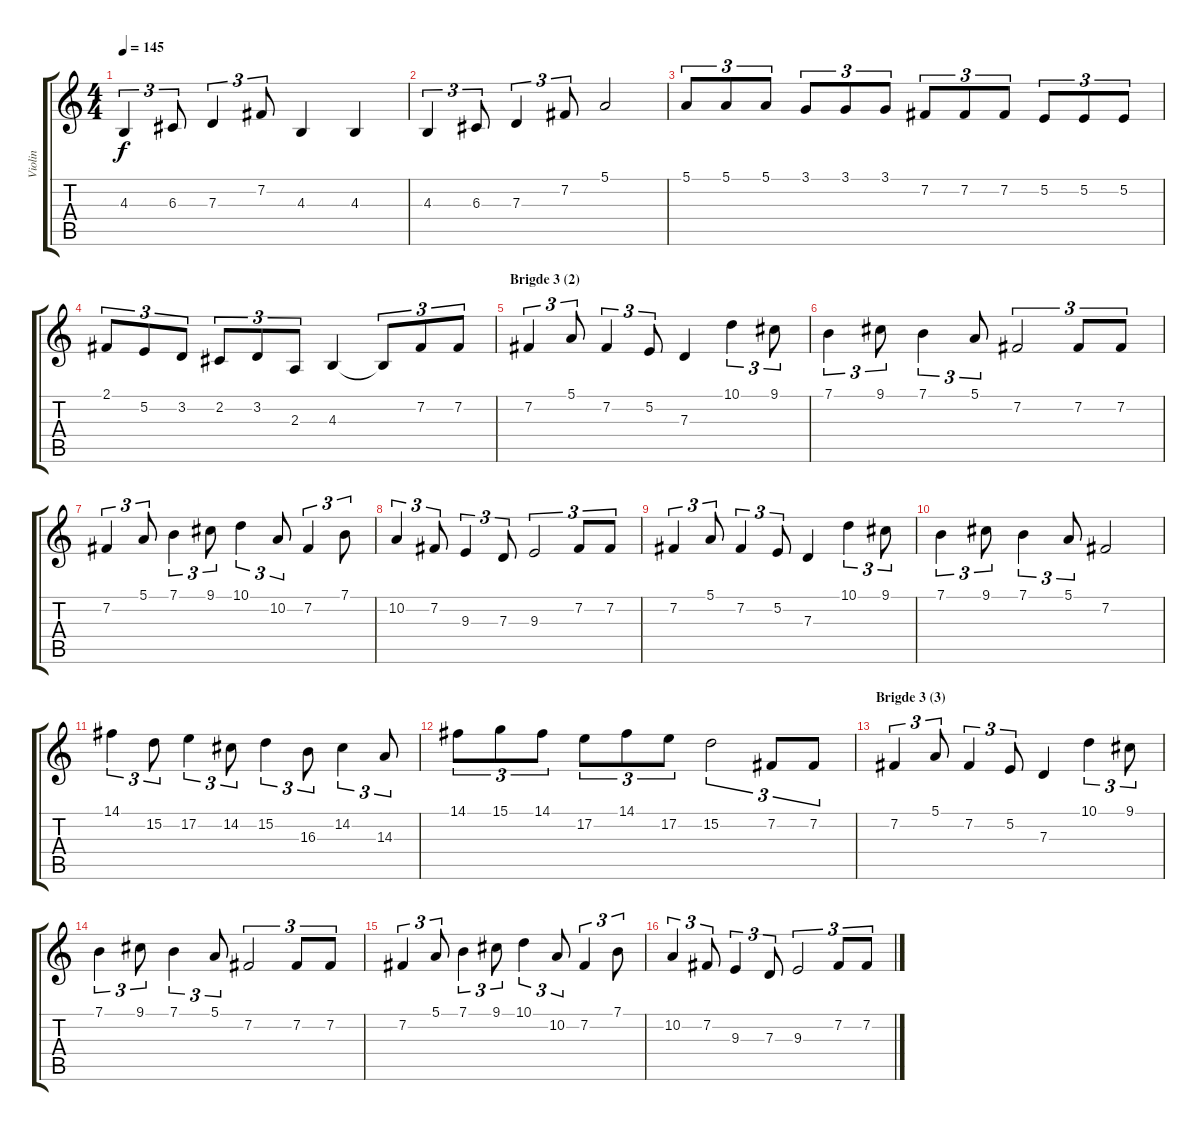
\track ("Violin" "Violin") {instrument violin}
\staff {score tabs}
\tuning (E4 B3 G3 D3 A2 E2) {hide}
\ts (4 4)
\tempo 145
\clef g2
\ks c
4.3.4{tu (3 2) dy f} 6.3.8{tu (3 2)} 7.3.4{tu (3 2)} 7.2.8{tu (3 2)} 4.3.4 4.3.4 |
4.3.4{tu (3 2)} 6.3.8{tu (3 2)} 7.3.4{tu (3 2)} 7.2.8{tu (3 2)} 5.1.2 |
5.1.8{tu (3 2)} 5.1.8{tu (3 2)} 5.1.8{tu (3 2)} 3.1.8{tu (3 2)} 3.1.8{tu (3 2)} 3.1.8{tu (3 2)} 7.2.8{tu (3 2)} 7.2.8{tu (3 2)} 7.2.8{tu (3 2)} 5.2.8{tu (3 2)} 5.2.8{tu (3 2)} 5.2.8{tu (3 2)} |
2.1.8{tu (3 2)} 5.2.8{tu (3 2)} 3.2.8{tu (3 2)} 2.2.8{tu (3 2)} 3.2.8{tu (3 2)} 2.3.8{tu (3 2)} 4.3.4 4.3{t}.8{tu (3 2)} 7.2.8{tu (3 2)} 7.2.8{tu (3 2)} |
\section ("" "Brigde 3 (2)")
7.2.4{tu (3 2)} 5.1.8{tu (3 2)} 7.2.4{tu (3 2)} 5.2.8{tu (3 2)} 7.3.4 10.1.4{tu (3 2)} 9.1.8{tu (3 2)} |
7.1.4{tu (3 2)} 9.1.8{tu (3 2)} 7.1.4{tu (3 2)} 5.1.8{tu (3 2)} 7.2.2{tu (3 2)} 7.2.8{tu (3 2)} 7.2.8{tu (3 2)} |
7.2.4{tu (3 2)} 5.1.8{tu (3 2)} 7.1.4{tu (3 2)} 9.1.8{tu (3 2)} 10.1.4{tu (3 2)} 10.2.8{tu (3 2)} 7.2.4{tu (3 2)} 7.1.8{tu (3 2)} |
10.2.4{tu (3 2)} 7.2.8{tu (3 2)} 9.3.4{tu (3 2)} 7.3.8{tu (3 2)} 9.3.2{tu (3 2)} 7.2.8{tu (3 2)} 7.2.8{tu (3 2)} |
7.2.4{tu (3 2)} 5.1.8{tu (3 2)} 7.2.4{tu (3 2)} 5.2.8{tu (3 2)} 7.3.4 10.1.4{tu (3 2)} 9.1.8{tu (3 2)} |
7.1.4{tu (3 2)} 9.1.8{tu (3 2)} 7.1.4{tu (3 2)} 5.1.8{tu (3 2)} 7.2.2 |
14.1.4{tu (3 2)} 15.2.8{tu (3 2)} 17.2.4{tu (3 2)} 14.2.8{tu (3 2)} 15.2.4{tu (3 2)} 16.3.8{tu (3 2)} 14.2.4{tu (3 2)} 14.3.8{tu (3 2)} |
14.1.8{tu (3 2)} 15.1.8{tu (3 2)} 14.1.8{tu (3 2)} 17.2.8{tu (3 2)} 14.1.8{tu (3 2)} 17.2.8{tu (3 2)} 15.2.2{tu (3 2)} 7.2.8{tu (3 2)} 7.2.8{tu (3 2)} |
\section ("" "Brigde 3 (3)")
7.2.4{tu (3 2)} 5.1.8{tu (3 2)} 7.2.4{tu (3 2)} 5.2.8{tu (3 2)} 7.3.4 10.1.4{tu (3 2)} 9.1.8{tu (3 2)} |
7.1.4{tu (3 2)} 9.1.8{tu (3 2)} 7.1.4{tu (3 2)} 5.1.8{tu (3 2)} 7.2.2{tu (3 2)} 7.2.8{tu (3 2)} 7.2.8{tu (3 2)} |
7.2.4{tu (3 2)} 5.1.8{tu (3 2)} 7.1.4{tu (3 2)} 9.1.8{tu (3 2)} 10.1.4{tu (3 2)} 10.2.8{tu (3 2)} 7.2.4{tu (3 2)} 7.1.8{tu (3 2)} |
10.2.4{tu (3 2)} 7.2.8{tu (3 2)} 9.3.4{tu (3 2)} 7.3.8{tu (3 2)} 9.3.2{tu (3 2)} 7.2.8{tu (3 2)} 7.2.8{tu (3 2)}
